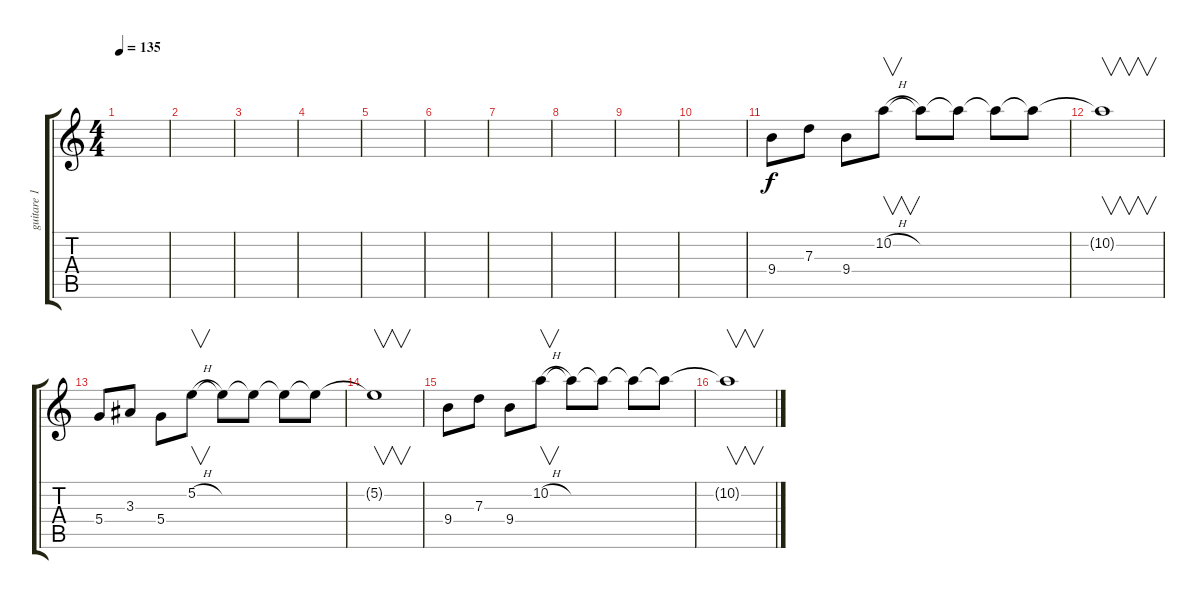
\track ("guitare 1" "guitare 1") {instrument distortionguitar}
\staff {score tabs}
\tuning (E4 B3 G3 D3 A2 E2) {hide}
\ts (4 4)
\tempo 135
\clef g2
\ks c
|
|
|
|
|
|
|
|
|
|
9.4.8 7.3.8 9.4.8 10.2{h}.8{v} 10.2{t}.8 10.2{t}.8 10.2{t}.8 10.2{t}.8 |
10.2{t}.1{v} |
5.4.8 3.3.8 5.4.8 5.2{h}.8{v} 5.2{t}.8 5.2{t}.8 5.2{t}.8 5.2{t}.8 |
5.2{t}.1{v} |
9.4.8 7.3.8 9.4.8 10.2{h}.8{v} 10.2{t}.8 10.2{t}.8 10.2{t}.8 10.2{t}.8 |
10.2{t}.1{v}
